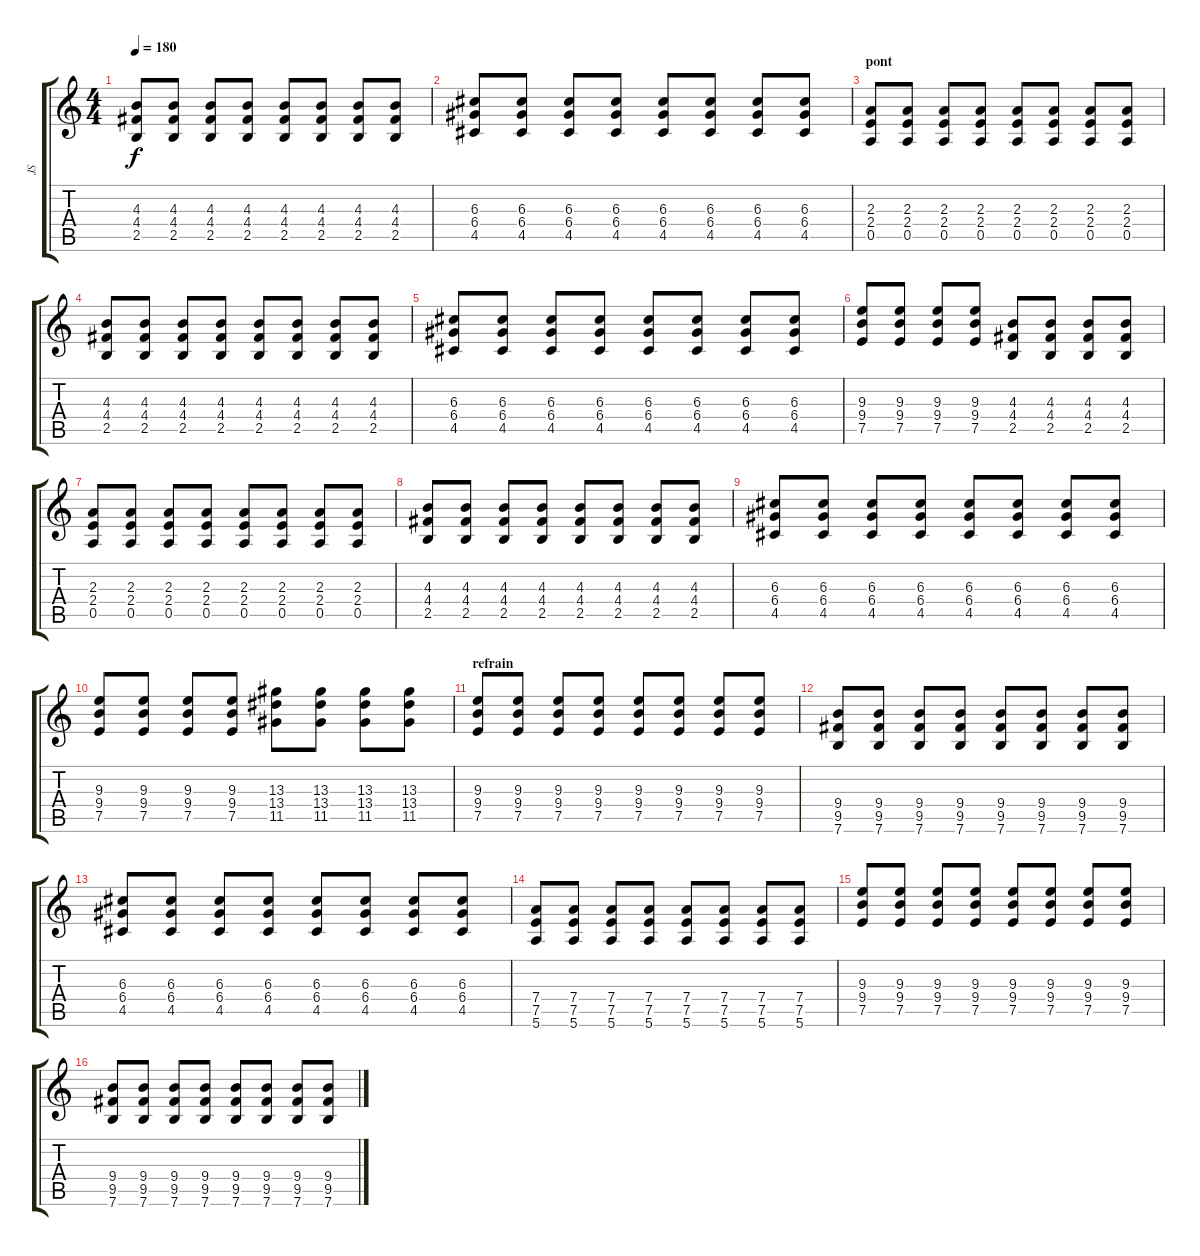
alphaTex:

\track ("JS" "JS") {instrument distortionguitar}
\staff {score tabs}
\tuning (E4 B3 G3 D3 A2 E2) {hide}
\ts (4 4)
\tempo 180
\clef g2
\ks c
(4.3 4.4 2.5).8{dy f} (4.3 4.4 2.5).8 (4.3 4.4 2.5).8 (4.3 4.4 2.5).8 (4.3 4.4 2.5).8 (4.3 4.4 2.5).8 (4.3 4.4 2.5).8 (4.3 4.4 2.5).8 |
(6.3 6.4 4.5).8 (6.3 6.4 4.5).8 (6.3 6.4 4.5).8 (6.3 6.4 4.5).8 (6.3 6.4 4.5).8 (6.3 6.4 4.5).8 (6.3 6.4 4.5).8 (6.3 6.4 4.5).8 |
\section ("" "pont")
(2.3 2.4 0.5).8 (2.3 2.4 0.5).8 (2.3 2.4 0.5).8 (2.3 2.4 0.5).8 (2.3 2.4 0.5).8 (2.3 2.4 0.5).8 (2.3 2.4 0.5).8 (2.3 2.4 0.5).8 |
(4.3 4.4 2.5).8 (4.3 4.4 2.5).8 (4.3 4.4 2.5).8 (4.3 4.4 2.5).8 (4.3 4.4 2.5).8 (4.3 4.4 2.5).8 (4.3 4.4 2.5).8 (4.3 4.4 2.5).8 |
(6.3 6.4 4.5).8 (6.3 6.4 4.5).8 (6.3 6.4 4.5).8 (6.3 6.4 4.5).8 (6.3 6.4 4.5).8 (6.3 6.4 4.5).8 (6.3 6.4 4.5).8 (6.3 6.4 4.5).8 |
(9.3 9.4 7.5).8 (9.3 9.4 7.5).8 (9.3 9.4 7.5).8 (9.3 9.4 7.5).8 (4.3 4.4 2.5).8 (4.3 4.4 2.5).8 (4.3 4.4 2.5).8 (4.3 4.4 2.5).8 |
(2.3 2.4 0.5).8 (2.3 2.4 0.5).8 (2.3 2.4 0.5).8 (2.3 2.4 0.5).8 (2.3 2.4 0.5).8 (2.3 2.4 0.5).8 (2.3 2.4 0.5).8 (2.3 2.4 0.5).8 |
(4.3 4.4 2.5).8 (4.3 4.4 2.5).8 (4.3 4.4 2.5).8 (4.3 4.4 2.5).8 (4.3 4.4 2.5).8 (4.3 4.4 2.5).8 (4.3 4.4 2.5).8 (4.3 4.4 2.5).8 |
(6.3 6.4 4.5).8 (6.3 6.4 4.5).8 (6.3 6.4 4.5).8 (6.3 6.4 4.5).8 (6.3 6.4 4.5).8 (6.3 6.4 4.5).8 (6.3 6.4 4.5).8 (6.3 6.4 4.5).8 |
(9.3 9.4 7.5).8 (9.3 9.4 7.5).8 (9.3 9.4 7.5).8 (9.3 9.4 7.5).8 (13.3 13.4 11.5).8 (13.3 13.4 11.5).8 (13.3 13.4 11.5).8 (13.3 13.4 11.5).8 |
\section ("" "refrain")
(9.3 9.4 7.5).8 (9.3 9.4 7.5).8 (9.3 9.4 7.5).8 (9.3 9.4 7.5).8 (9.3 9.4 7.5).8 (9.3 9.4 7.5).8 (9.3 9.4 7.5).8 (9.3 9.4 7.5).8 |
(9.4 9.5 7.6).8 (9.4 9.5 7.6).8 (9.4 9.5 7.6).8 (9.4 9.5 7.6).8 (9.4 9.5 7.6).8 (9.4 9.5 7.6).8 (9.4 9.5 7.6).8 (9.4 9.5 7.6).8 |
(6.3 6.4 4.5).8 (6.3 6.4 4.5).8 (6.3 6.4 4.5).8 (6.3 6.4 4.5).8 (6.3 6.4 4.5).8 (6.3 6.4 4.5).8 (6.3 6.4 4.5).8 (6.3 6.4 4.5).8 |
(7.4 7.5 5.6).8 (7.4 7.5 5.6).8 (7.4 7.5 5.6).8 (7.4 7.5 5.6).8 (7.4 7.5 5.6).8 (7.4 7.5 5.6).8 (7.4 7.5 5.6).8 (7.4 7.5 5.6).8 |
(9.3 9.4 7.5).8 (9.3 9.4 7.5).8 (9.3 9.4 7.5).8 (9.3 9.4 7.5).8 (9.3 9.4 7.5).8 (9.3 9.4 7.5).8 (9.3 9.4 7.5).8 (9.3 9.4 7.5).8 |
(9.4 9.5 7.6).8 (9.4 9.5 7.6).8 (9.4 9.5 7.6).8 (9.4 9.5 7.6).8 (9.4 9.5 7.6).8 (9.4 9.5 7.6).8 (9.4 9.5 7.6).8 (9.4 9.5 7.6).8
